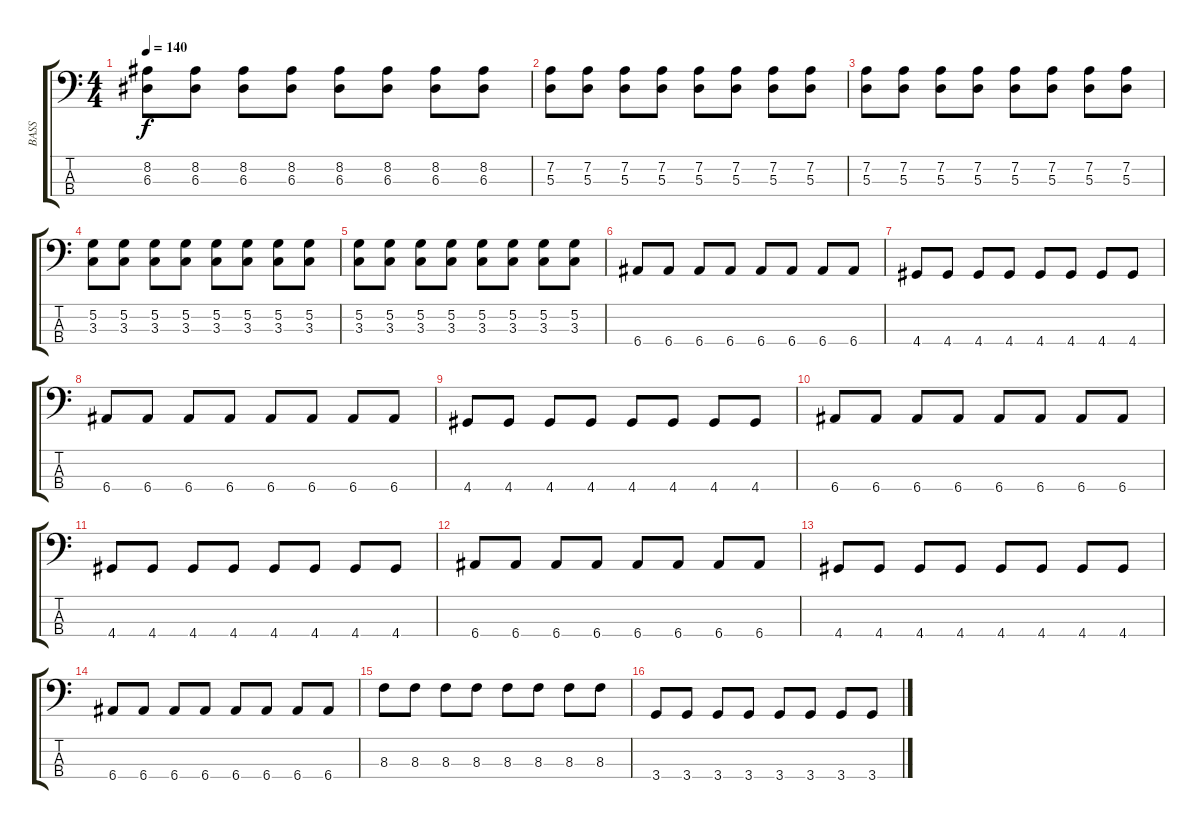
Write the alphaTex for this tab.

\track ("BASS" "BASS") {instrument electricbasspick}
\staff {score tabs}
\tuning (G2 D2 A1 E1) {hide}
\ts (4 4)
\tempo 140
\clef f4
\ks c
(8.2 6.3).8{dy f} (8.2 6.3).8 (8.2 6.3).8 (8.2 6.3).8 (8.2 6.3).8 (8.2 6.3).8 (8.2 6.3).8 (8.2 6.3).8 |
(7.2 5.3).8 (7.2 5.3).8 (7.2 5.3).8 (7.2 5.3).8 (7.2 5.3).8 (7.2 5.3).8 (7.2 5.3).8 (7.2 5.3).8 |
(7.2 5.3).8 (7.2 5.3).8 (7.2 5.3).8 (7.2 5.3).8 (7.2 5.3).8 (7.2 5.3).8 (7.2 5.3).8 (7.2 5.3).8 |
(5.2 3.3).8 (5.2 3.3).8 (5.2 3.3).8 (5.2 3.3).8 (5.2 3.3).8 (5.2 3.3).8 (5.2 3.3).8 (5.2 3.3).8 |
(5.2 3.3).8 (5.2 3.3).8 (5.2 3.3).8 (5.2 3.3).8 (5.2 3.3).8 (5.2 3.3).8 (5.2 3.3).8 (5.2 3.3).8 |
6.4.8 6.4.8 6.4.8 6.4.8 6.4.8 6.4.8 6.4.8 6.4.8 |
4.4.8 4.4.8 4.4.8 4.4.8 4.4.8 4.4.8 4.4.8 4.4.8 |
6.4.8 6.4.8 6.4.8 6.4.8 6.4.8 6.4.8 6.4.8 6.4.8 |
4.4.8 4.4.8 4.4.8 4.4.8 4.4.8 4.4.8 4.4.8 4.4.8 |
6.4.8 6.4.8 6.4.8 6.4.8 6.4.8 6.4.8 6.4.8 6.4.8 |
4.4.8 4.4.8 4.4.8 4.4.8 4.4.8 4.4.8 4.4.8 4.4.8 |
6.4.8 6.4.8 6.4.8 6.4.8 6.4.8 6.4.8 6.4.8 6.4.8 |
4.4.8 4.4.8 4.4.8 4.4.8 4.4.8 4.4.8 4.4.8 4.4.8 |
6.4.8 6.4.8 6.4.8 6.4.8 6.4.8 6.4.8 6.4.8 6.4.8 |
8.3.8 8.3.8 8.3.8 8.3.8 8.3.8 8.3.8 8.3.8 8.3.8 |
3.4.8 3.4.8 3.4.8 3.4.8 3.4.8 3.4.8 3.4.8 3.4.8
